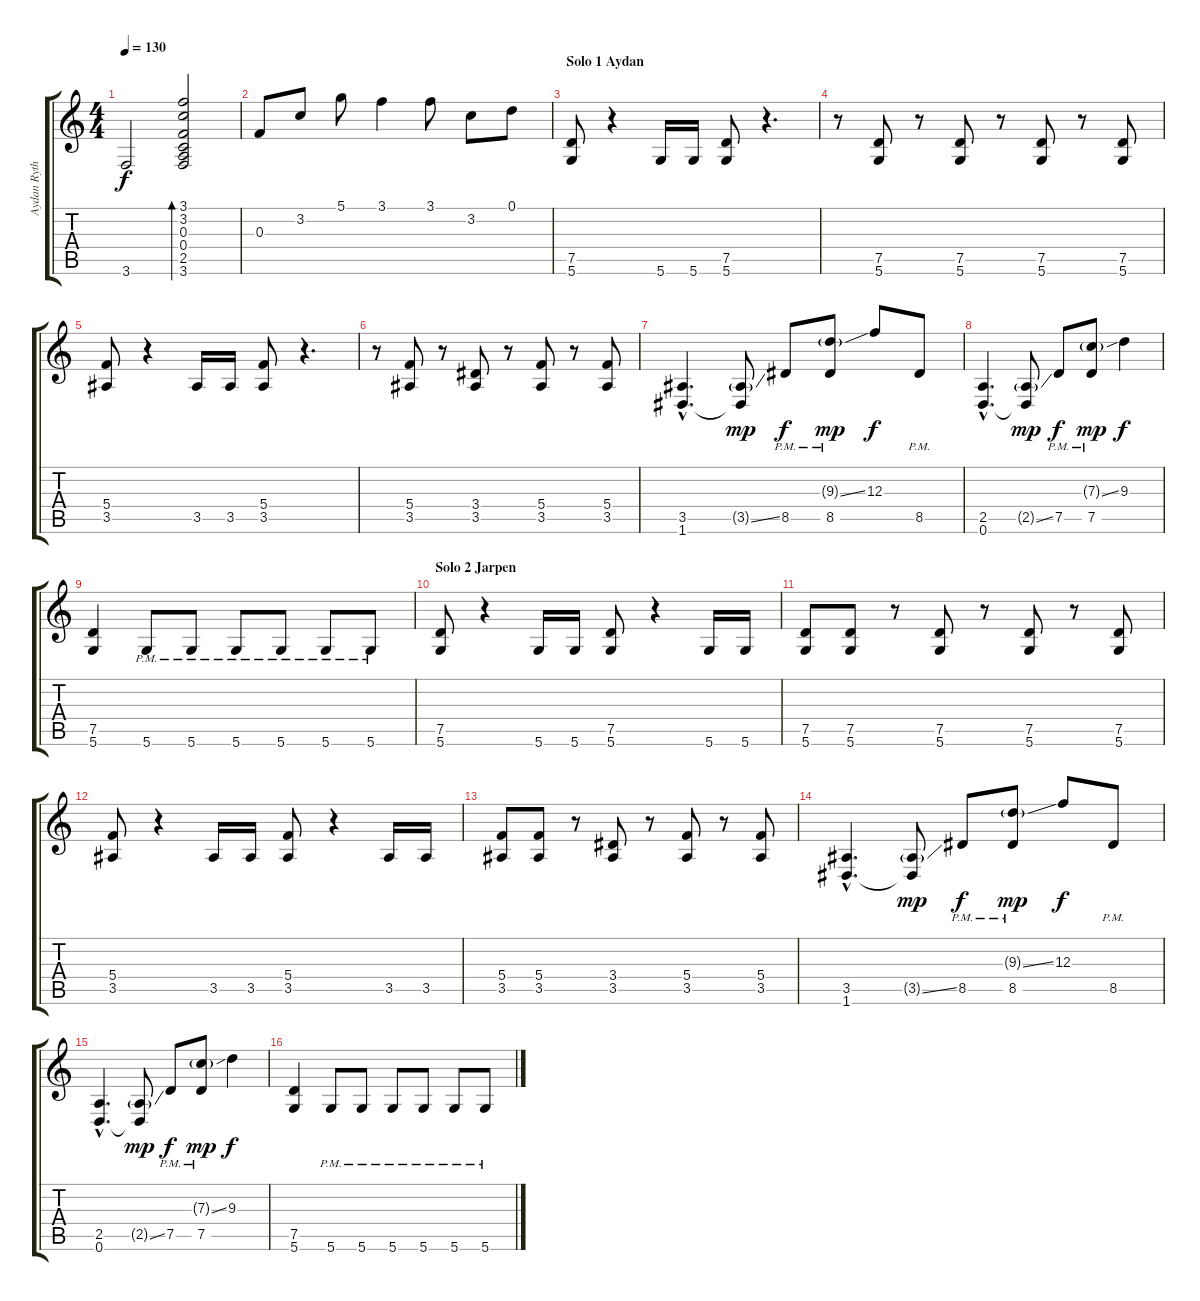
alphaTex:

\track ("Aydan Rythm" "Aydan Ryth") {instrument distortionguitar}
\staff {score tabs}
\tuning (D4 A3 F3 C3 G2 D2) {hide}
\ts (4 4)
\tempo 130
\clef g2
\ks c
3.6.2{dy f instrument acousticguitarsteel} (3.1 3.2 0.3 0.4 2.5 3.6).2{bd 120 instrument acousticguitarsteel} |
0.3.8{instrument acousticguitarsteel} 3.2.8 5.1.8 3.1.4 3.1.8 3.2.8 0.1.8 |
\section ("" "Solo 1 Aydan")
(7.5 5.6).8{volume 13 instrument distortionguitar} r.4 5.6.16 5.6.16 (7.5 5.6).8 r.4{d} |
r.8 (7.5 5.6).8 r.8 (7.5 5.6).8 r.8 (7.5 5.6).8 r.8 (7.5 5.6).8 |
(5.4 3.5).8 r.4 3.5.16 3.5.16 (5.4 3.5).8 r.4{d} |
r.8 (5.4 3.5).8 r.8 (3.4 3.5).8 r.8 (5.4 3.5).8 r.8 (5.4 3.5).8 |
(3.5{hac} 1.6{hac}).4{d} (3.5{ss g} 1.6{t}).8{dy mp} 8.5{pm}.8{dy f} (9.3{ss g} 8.5{pm}).8{dy mp} 12.3.8{dy f} 8.5{pm}.8 |
(2.5{hac} 0.6{hac}).4{d} (2.5{ss g} 0.6{t}).8{dy mp} 7.5{pm}.8{dy f} (7.3{ss g} 7.5{pm}).8{dy mp} 9.3.4{dy f} |
(7.5 5.6).4 5.6{pm}.8 5.6{pm}.8 5.6{pm}.8 5.6{pm}.8 5.6{pm}.8 5.6{pm}.8 |
\section ("" "Solo 2 Jarpen")
(7.5 5.6).8 r.4 5.6.16 5.6.16 (7.5 5.6).8 r.4 5.6.16 5.6.16 |
(7.5 5.6).8 (7.5 5.6).8 r.8 (7.5 5.6).8 r.8 (7.5 5.6).8 r.8 (7.5 5.6).8 |
(5.4 3.5).8 r.4 3.5.16 3.5.16 (5.4 3.5).8 r.4 3.5.16 3.5.16 |
(5.4 3.5).8 (5.4 3.5).8 r.8 (3.4 3.5).8 r.8 (5.4 3.5).8 r.8 (5.4 3.5).8 |
(3.5{hac} 1.6{hac}).4{d} (3.5{ss g} 1.6{t}).8{dy mp} 8.5{pm}.8{dy f} (9.3{ss g} 8.5{pm}).8{dy mp} 12.3.8{dy f} 8.5{pm}.8 |
(2.5{hac} 0.6{hac}).4{d} (2.5{ss g} 0.6{t}).8{dy mp} 7.5{pm}.8{dy f} (7.3{ss g} 7.5{pm}).8{dy mp} 9.3.4{dy f} |
(7.5 5.6).4 5.6{pm}.8 5.6{pm}.8 5.6{pm}.8 5.6{pm}.8 5.6{pm}.8 5.6{pm}.8
